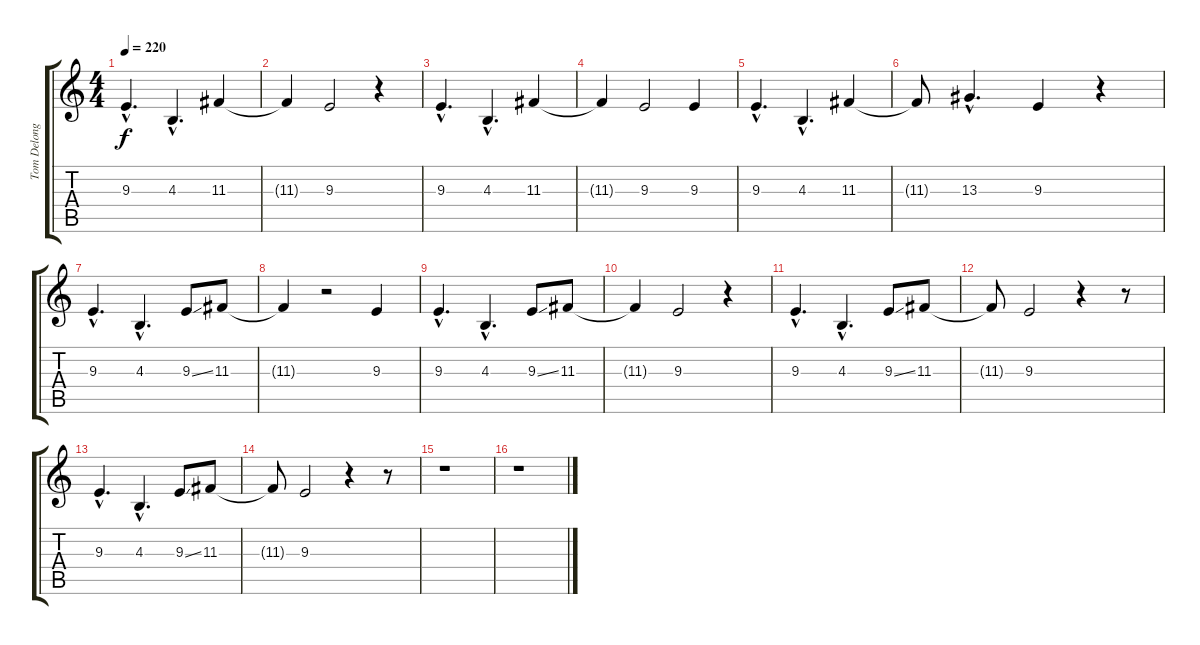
\track ("Tom Delonge (Vocals)" "Tom Delong") {instrument lead2sawtooth}
\staff {score tabs}
\tuning (E4 B3 G3 D3 A2 E2) {hide}
\ts (4 4)
\tempo 220
\clef g2
\ks c
9.3{hac}.4{d dy f} 4.3{hac}.4{d} 11.3.4 |
11.3{t}.4 9.3.2 r.4 |
9.3{hac}.4{d} 4.3{hac}.4{d} 11.3.4 |
11.3{t}.4 9.3.2 9.3.4 |
9.3{hac}.4{d} 4.3{hac}.4{d} 11.3.4 |
11.3{t}.8 13.3{hac}.4{d} 9.3.4 r.4 |
9.3{hac}.4{d} 4.3{hac}.4{d} 9.3{ss}.8 11.3.8 |
11.3{t}.4 r.2 9.3.4 |
9.3{hac}.4{d} 4.3{hac}.4{d} 9.3{ss}.8 11.3.8 |
11.3{t}.4 9.3.2 r.4 |
9.3{hac}.4{d} 4.3{hac}.4{d} 9.3{ss}.8 11.3.8 |
11.3{t}.8 9.3.2 r.4 r.8 |
9.3{hac}.4{d} 4.3{hac}.4{d} 9.3{ss}.8 11.3.8 |
11.3{t}.8 9.3.2 r.4 r.8 |
r.1 |
r.1
